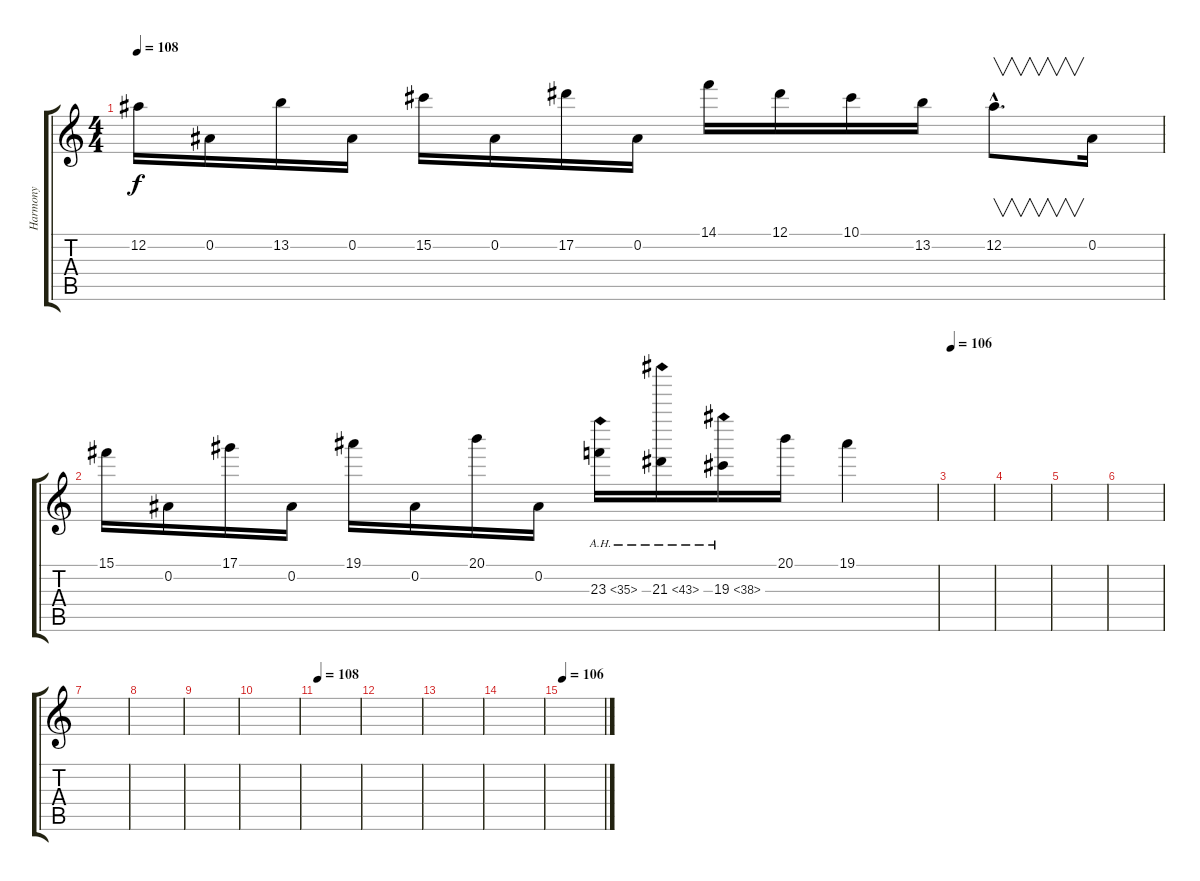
\track ("Harmony" "Harmony") {instrument distortionguitar}
\staff {score tabs}
\tuning (Eb4 Bb3 Gb3 Db3 Ab2 Eb2) {hide}
\ts (4 4)
\tempo 108
\clef g2
\ks c
12.2.16{dy f} 0.2.16 13.2.16 0.2.16 15.2.16 0.2.16 17.2.16 0.2.16 14.1.16 12.1.16 10.1.16 13.2.16 12.2{hac}.8{v d} 0.2.16 |
15.1.16 0.2.16 17.1.16 0.2.16 19.1.16 0.2.16 20.1.16 0.2.16 23.3{ah 12}.16 21.3{ah 22}.16 19.3{ah 19}.16 20.1.16 19.1.4 |
\tempo 106
|
|
|
|
|
|
|
|
\tempo 108
|
|
|
|
\tempo 106
